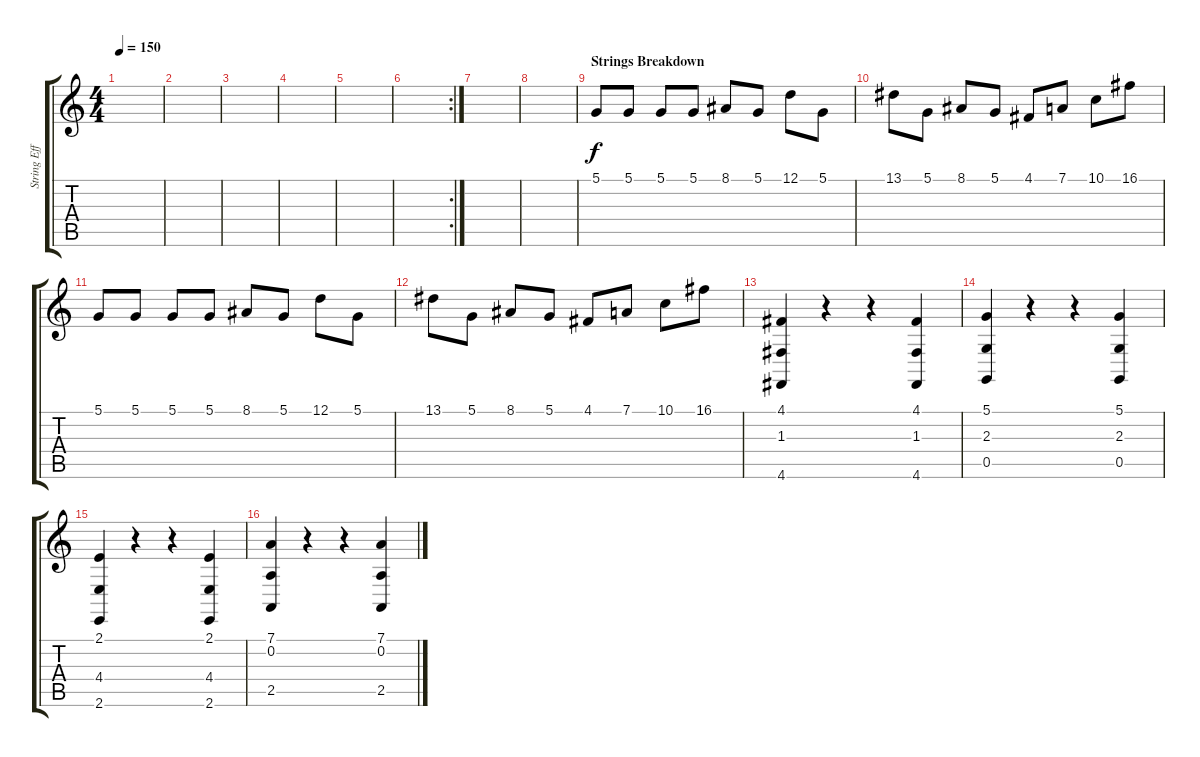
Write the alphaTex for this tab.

\track ("String Effects" "String Eff") {instrument stringensemble1}
\staff {score tabs}
\tuning (D4 A3 F3 C3 G2 D2) {hide}
\ts (4 4)
\tempo 150
\clef g2
\ks c
|
|
|
|
|
\rc 2
|
|
|
\section ("" "Strings Breakdown")
5.1.8{volume 13} 5.1.8 5.1.8 5.1.8 8.1.8 5.1.8 12.1.8 5.1.8 |
13.1.8 5.1.8 8.1.8 5.1.8 4.1.8 7.1.8 10.1.8 16.1.8 |
5.1.8 5.1.8 5.1.8 5.1.8 8.1.8 5.1.8 12.1.8 5.1.8 |
13.1.8 5.1.8 8.1.8 5.1.8 4.1.8 7.1.8 10.1.8 16.1.8 |
(4.1 1.3 4.6).4 r.4 r.4 (4.1 1.3 4.6).4 |
(5.1 2.3 0.5).4 r.4 r.4 (5.1 2.3 0.5).4 |
(2.1 4.4 2.6).4 r.4 r.4 (2.1 4.4 2.6).4 |
(7.1 0.2 2.5).4 r.4 r.4 (7.1 0.2 2.5).4
